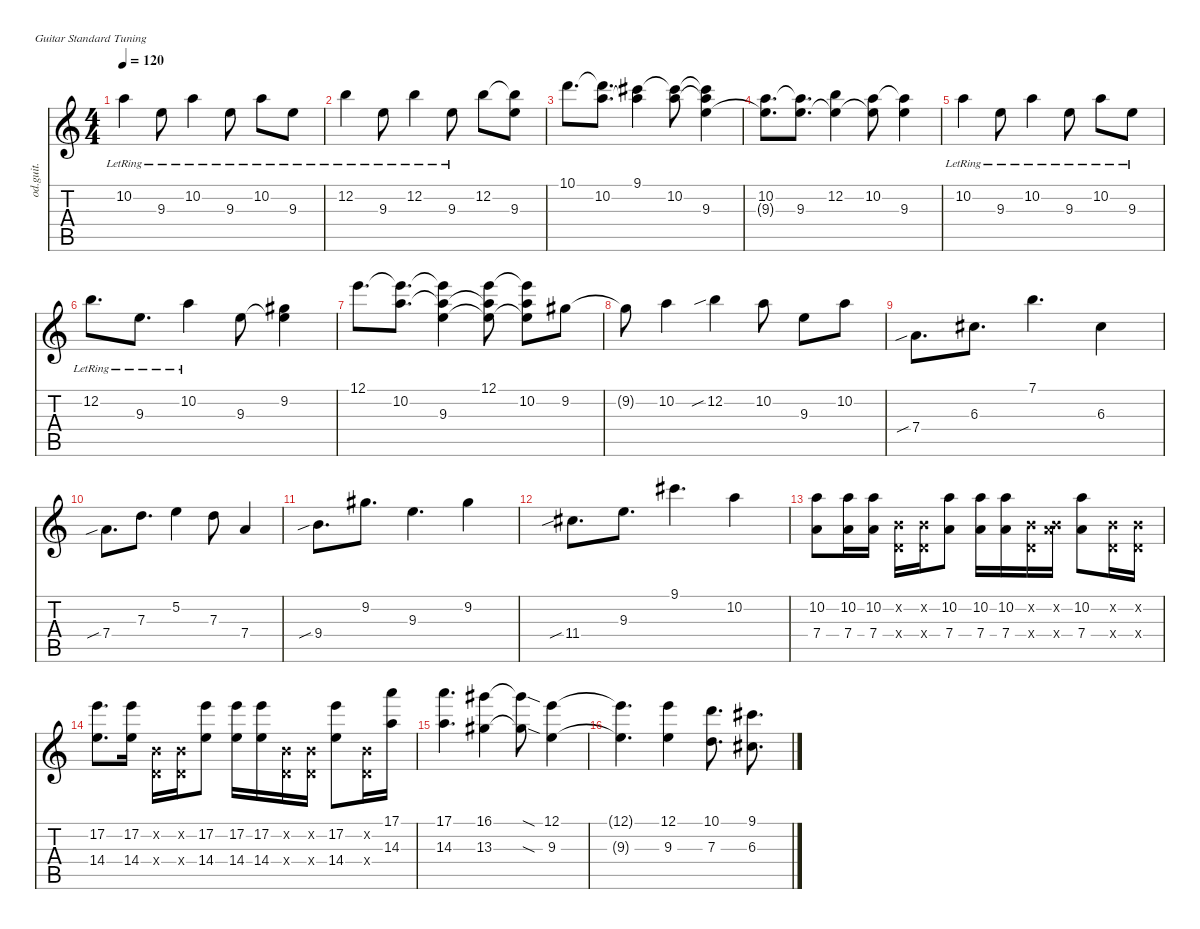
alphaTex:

\defaultSystemsLayout 4
\hideDynamics
\bracketExtendMode nobrackets
\track ("Overdriven Guitar 1" "od.guit.") {instrument overdrivenguitar}
\staff {score tabs}
\tuning (E4 B3 G3 D3 A2 E2)
\ts (4 4)
\tempo 120
\clef g2
\ks c
10.2{lr}.4{dy mf beam Down} 9.3{lr}.8{beam Down} 10.2{lr}.4{beam Down} 9.3{lr}.8{beam Down} 10.2{lr}.8{beam Down} 9.3{lr}.8{beam Down} |
12.2{lr}.4{beam Down} 9.3{lr}.8{beam Down} 12.2{lr}.4{beam Down} 9.3{lr}.8{beam Down} 12.2.8{beam Down} (9.3 12.2{t}).8{beam Down} |
10.1.8{d beam Down} (10.1{t} 10.2).8{d beam Down} (10.2{t} 9.1{acc #}).4{beam Down} (10.2 9.1{t acc #}).8{beam Down} (9.1{t acc #} 10.2{t} 9.3).4{beam Down} |
(10.2 9.3{t}).8{d beam Down} (10.2{t} 9.3).8{d beam Down} (12.2 9.3{t}).4{beam Down} (10.2 9.3{t}).8{beam Down} (9.3 10.2{t}).4{beam Down} |
10.2{lr}.4{beam Down} 9.3{lr}.8{beam Down} 10.2{lr}.4{beam Down} 9.3{lr}.8{beam Down} 10.2{lr}.8{beam Down} 9.3{lr}.8{beam Down} |
12.2{lr}.8{d beam Down} 9.3{lr}.8{d beam Down} 10.2{lr}.4{beam Down} 9.3.8{beam Down} (9.3{t} 9.2{acc #}).4{beam Down} |
12.1.8{d beam Down} (10.2 12.1{t}).8{d beam Down} (9.3 12.1{t} 10.2{t}).4{beam Down} (12.1 10.2{t} 9.3{t}).8{beam Down} (10.2 12.1{t} 9.3{t}).8{beam Down} 9.2{acc #}.8{beam Down} |
9.2{t acc #}.8{beam Down} 10.2.4{beam Down} 12.2{sib}.4{beam Down} 10.2.8{beam Down} 9.3.8{beam Down} 10.2.8{beam Down} |
7.4{sib}.8{d beam Down} 6.3{acc #}.8{d beam Down} 7.1.4{d beam Down} 6.3{acc #}.4{beam Down} |
7.4{sib}.8{d beam Down} 7.3.8{d beam Down} 5.2.4{beam Down} 7.3.8{beam Down} 7.4.4{beam Up} |
9.4{sib}.8{d beam Down} 9.2{acc #}.8{d beam Down} 9.3.4{d beam Down} 9.2{acc #}.4{beam Down} |
11.4{sib acc #}.8{d beam Down} 9.3.8{d beam Down} 9.1{acc #}.4{d beam Down} 10.2.4{beam Down} |
(10.2 7.4).8{beam Down} (10.2 7.4).16{beam Down} (10.2 7.4).16{beam Down} (0.2{x} 0.4{x}).16{beam Down} (0.2{x} 0.4{x}).16{beam Down} (10.2 7.4).8{beam Down} (10.2 7.4).16{beam Down} (10.2 7.4).16{beam Down} (0.2{x} 0.4{x}).16{beam Down} (0.2{x} 7.4{x}).16{beam Down} (10.2 7.4).8{beam Down} (0.2{x} 0.4{x}).16{beam Down} (0.2{x} 0.4{x}).16{beam Down} |
(17.2 14.4).8{d beam Down} (14.4 17.2).16{beam Down} (0.4{x} 0.2{x}).16{beam Down} (0.4{x} 0.2{x}).16{beam Down} (14.4 17.2).8{beam Down} (14.4 17.2).16{beam Down} (14.4 17.2).16{beam Down} (0.4{x} 0.2{x}).16{beam Down} (0.4{x} 0.2{x}).16{beam Down} (14.4 17.2).8{beam Down} (0.4{x} 0.2{x}).16{beam Down} (14.3 17.1).16{beam Down} |
(17.1 14.3).4{d beam Down} (16.1{acc #} 13.3{acc #}).4{beam Down} (16.1{sod t acc #} 13.3{sod t acc #}).8{beam Down} (12.1 9.3).4{beam Down} |
(12.1{t} 9.3{t}).4{d beam Down} (12.1 9.3).4{beam Down} (10.1 7.3).8{d beam Down} (6.3{acc #} 9.1{acc #}).8{d beam Down}
